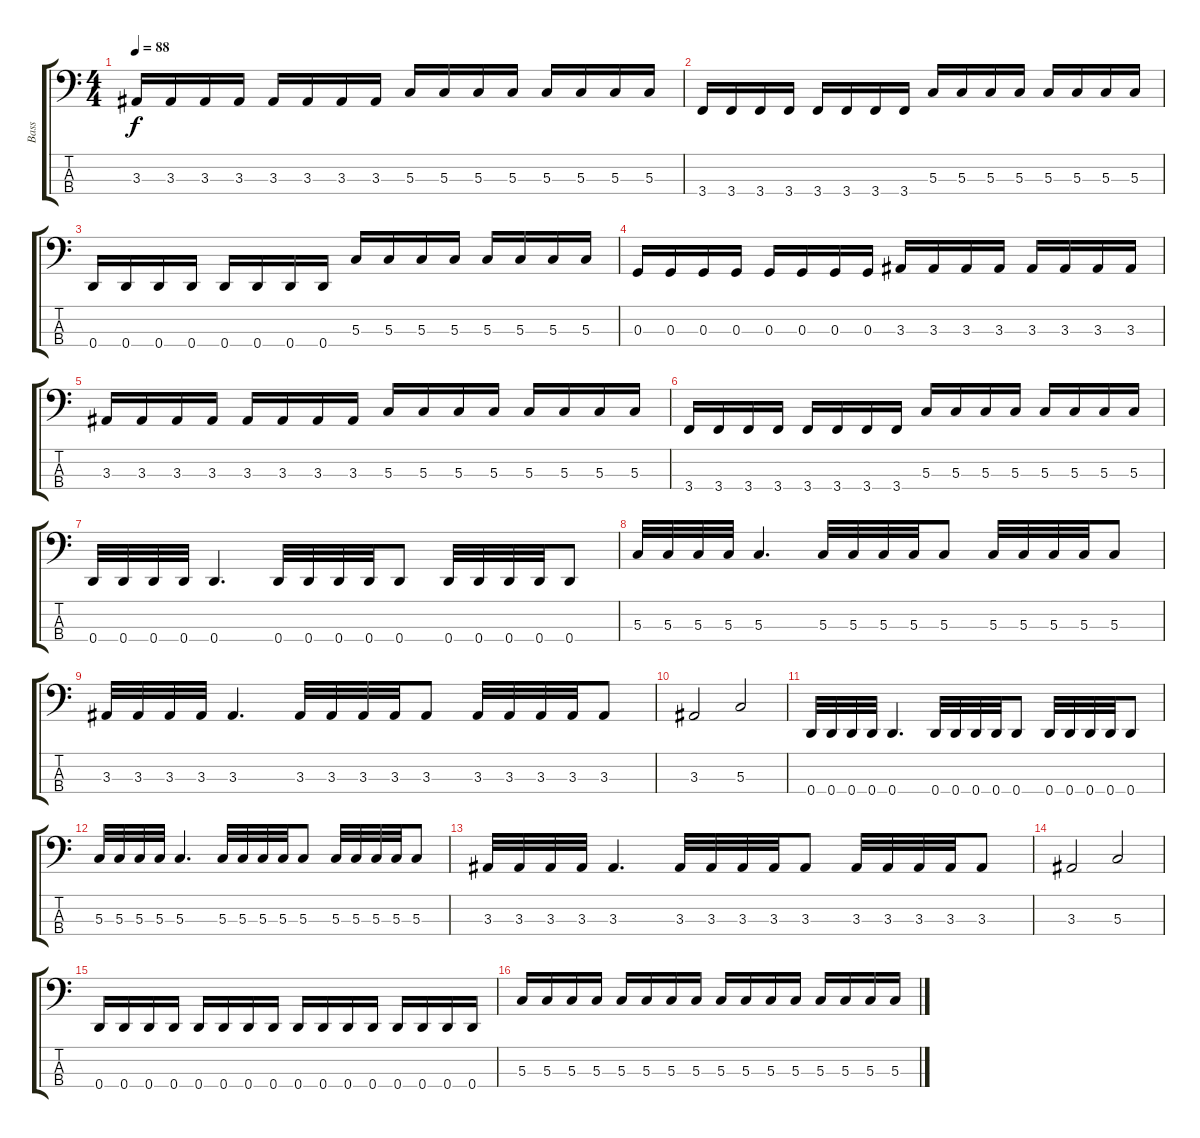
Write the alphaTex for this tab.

\track ("Bass" "Bass") {instrument electricbassfinger}
\staff {score tabs}
\tuning (F2 C2 G1 D1) {hide}
\ts (4 4)
\tempo 88
\clef f4
\ks c
3.3.16{dy f} 3.3.16 3.3.16 3.3.16 3.3.16 3.3.16 3.3.16 3.3.16 5.3.16 5.3.16 5.3.16 5.3.16 5.3.16 5.3.16 5.3.16 5.3.16 |
3.4.16 3.4.16 3.4.16 3.4.16 3.4.16 3.4.16 3.4.16 3.4.16 5.3.16 5.3.16 5.3.16 5.3.16 5.3.16 5.3.16 5.3.16 5.3.16 |
0.4.16 0.4.16 0.4.16 0.4.16 0.4.16 0.4.16 0.4.16 0.4.16 5.3.16 5.3.16 5.3.16 5.3.16 5.3.16 5.3.16 5.3.16 5.3.16 |
0.3.16 0.3.16 0.3.16 0.3.16 0.3.16 0.3.16 0.3.16 0.3.16 3.3.16 3.3.16 3.3.16 3.3.16 3.3.16 3.3.16 3.3.16 3.3.16 |
3.3.16 3.3.16 3.3.16 3.3.16 3.3.16 3.3.16 3.3.16 3.3.16 5.3.16 5.3.16 5.3.16 5.3.16 5.3.16 5.3.16 5.3.16 5.3.16 |
3.4.16 3.4.16 3.4.16 3.4.16 3.4.16 3.4.16 3.4.16 3.4.16 5.3.16 5.3.16 5.3.16 5.3.16 5.3.16 5.3.16 5.3.16 5.3.16 |
0.4.32 0.4.32 0.4.32 0.4.32 0.4.4{d} 0.4.32 0.4.32 0.4.32 0.4.32 0.4.8 0.4.32 0.4.32 0.4.32 0.4.32 0.4.8 |
5.3.32 5.3.32 5.3.32 5.3.32 5.3.4{d} 5.3.32 5.3.32 5.3.32 5.3.32 5.3.8 5.3.32 5.3.32 5.3.32 5.3.32 5.3.8 |
3.3.32 3.3.32 3.3.32 3.3.32 3.3.4{d} 3.3.32 3.3.32 3.3.32 3.3.32 3.3.8 3.3.32 3.3.32 3.3.32 3.3.32 3.3.8 |
3.3.2 5.3.2 |
0.4.32 0.4.32 0.4.32 0.4.32 0.4.4{d} 0.4.32 0.4.32 0.4.32 0.4.32 0.4.8 0.4.32 0.4.32 0.4.32 0.4.32 0.4.8 |
5.3.32 5.3.32 5.3.32 5.3.32 5.3.4{d} 5.3.32 5.3.32 5.3.32 5.3.32 5.3.8 5.3.32 5.3.32 5.3.32 5.3.32 5.3.8 |
3.3.32 3.3.32 3.3.32 3.3.32 3.3.4{d} 3.3.32 3.3.32 3.3.32 3.3.32 3.3.8 3.3.32 3.3.32 3.3.32 3.3.32 3.3.8 |
3.3.2 5.3.2 |
0.4.16 0.4.16 0.4.16 0.4.16 0.4.16 0.4.16 0.4.16 0.4.16 0.4.16 0.4.16 0.4.16 0.4.16 0.4.16 0.4.16 0.4.16 0.4.16 |
5.3.16 5.3.16 5.3.16 5.3.16 5.3.16 5.3.16 5.3.16 5.3.16 5.3.16 5.3.16 5.3.16 5.3.16 5.3.16 5.3.16 5.3.16 5.3.16
